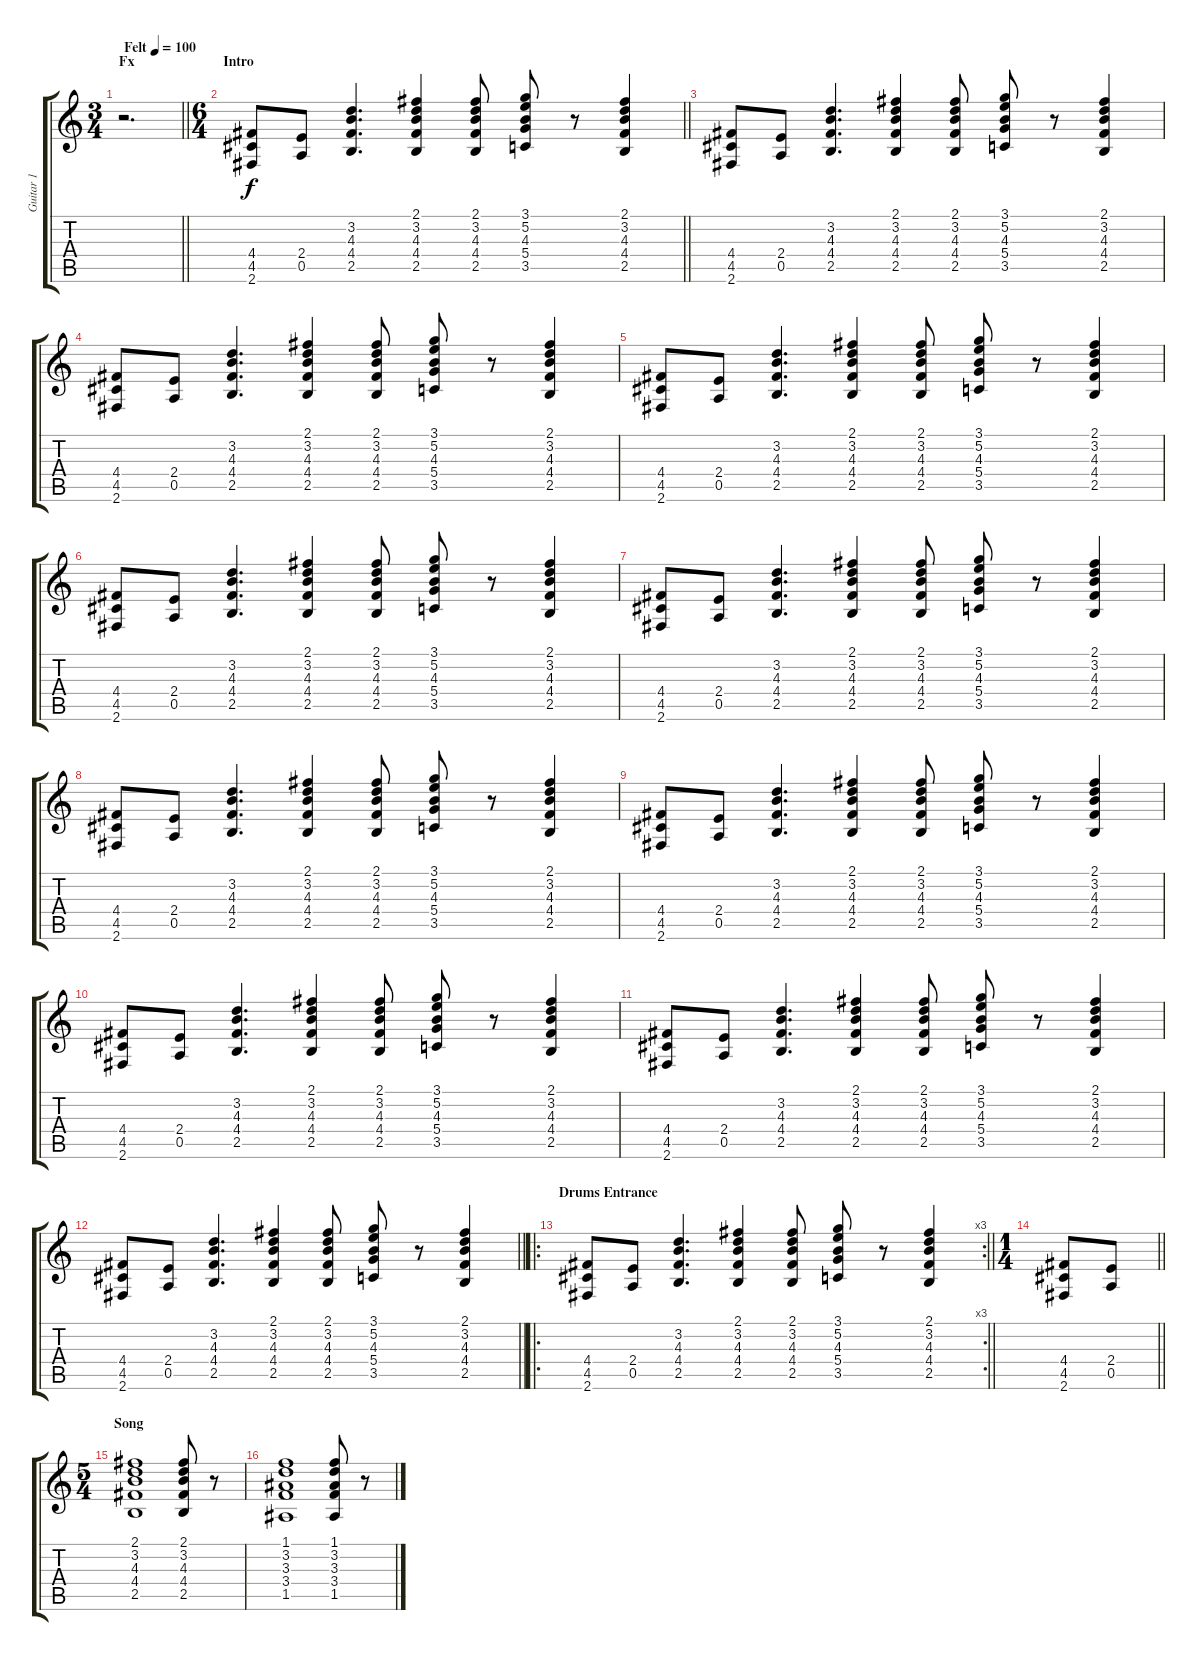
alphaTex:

\track ("Guitar 1" "Guitar 1") {instrument acousticguitarsteel}
\staff {score tabs}
\tuning (E4 B3 G3 D3 A2 E2) {hide}
\ts (3 4)
\section ("" "Fx")
\tempo (100 "Felt")
\clef g2
\barLineRight lightlight
\ks c
r.2{d dy f instrument acousticguitarsteel} |
\ts (6 4)
\section ("" "Intro")
\barLineRight lightlight
(4.4 4.5 2.6).8 (2.4 0.5).8 (3.2 4.3 4.4 2.5).4{d} (2.1 3.2 4.3 4.4 2.5).4 (2.1 3.2 4.3 4.4 2.5).8 (3.1 5.2 4.3 5.4 3.5).8 r.8 (2.1 3.2 4.3 4.4 2.5).4 |
\section ("" "")
(4.4 4.5 2.6).8 (2.4 0.5).8 (3.2 4.3 4.4 2.5).4{d} (2.1 3.2 4.3 4.4 2.5).4 (2.1 3.2 4.3 4.4 2.5).8 (3.1 5.2 4.3 5.4 3.5).8 r.8 (2.1 3.2 4.3 4.4 2.5).4 |
(4.4 4.5 2.6).8 (2.4 0.5).8 (3.2 4.3 4.4 2.5).4{d} (2.1 3.2 4.3 4.4 2.5).4 (2.1 3.2 4.3 4.4 2.5).8 (3.1 5.2 4.3 5.4 3.5).8 r.8 (2.1 3.2 4.3 4.4 2.5).4 |
(4.4 4.5 2.6).8 (2.4 0.5).8 (3.2 4.3 4.4 2.5).4{d} (2.1 3.2 4.3 4.4 2.5).4 (2.1 3.2 4.3 4.4 2.5).8 (3.1 5.2 4.3 5.4 3.5).8 r.8 (2.1 3.2 4.3 4.4 2.5).4 |
(4.4 4.5 2.6).8 (2.4 0.5).8 (3.2 4.3 4.4 2.5).4{d} (2.1 3.2 4.3 4.4 2.5).4 (2.1 3.2 4.3 4.4 2.5).8 (3.1 5.2 4.3 5.4 3.5).8 r.8 (2.1 3.2 4.3 4.4 2.5).4 |
(4.4 4.5 2.6).8 (2.4 0.5).8 (3.2 4.3 4.4 2.5).4{d} (2.1 3.2 4.3 4.4 2.5).4 (2.1 3.2 4.3 4.4 2.5).8 (3.1 5.2 4.3 5.4 3.5).8 r.8 (2.1 3.2 4.3 4.4 2.5).4 |
(4.4 4.5 2.6).8 (2.4 0.5).8 (3.2 4.3 4.4 2.5).4{d} (2.1 3.2 4.3 4.4 2.5).4 (2.1 3.2 4.3 4.4 2.5).8 (3.1 5.2 4.3 5.4 3.5).8 r.8 (2.1 3.2 4.3 4.4 2.5).4 |
(4.4 4.5 2.6).8 (2.4 0.5).8 (3.2 4.3 4.4 2.5).4{d} (2.1 3.2 4.3 4.4 2.5).4 (2.1 3.2 4.3 4.4 2.5).8 (3.1 5.2 4.3 5.4 3.5).8 r.8 (2.1 3.2 4.3 4.4 2.5).4 |
(4.4 4.5 2.6).8 (2.4 0.5).8 (3.2 4.3 4.4 2.5).4{d} (2.1 3.2 4.3 4.4 2.5).4 (2.1 3.2 4.3 4.4 2.5).8 (3.1 5.2 4.3 5.4 3.5).8 r.8 (2.1 3.2 4.3 4.4 2.5).4 |
(4.4 4.5 2.6).8 (2.4 0.5).8 (3.2 4.3 4.4 2.5).4{d} (2.1 3.2 4.3 4.4 2.5).4 (2.1 3.2 4.3 4.4 2.5).8 (3.1 5.2 4.3 5.4 3.5).8 r.8 (2.1 3.2 4.3 4.4 2.5).4 |
\barLineRight lightlight
(4.4 4.5 2.6).8 (2.4 0.5).8 (3.2 4.3 4.4 2.5).4{d} (2.1 3.2 4.3 4.4 2.5).4 (2.1 3.2 4.3 4.4 2.5).8 (3.1 5.2 4.3 5.4 3.5).8 r.8 (2.1 3.2 4.3 4.4 2.5).4 |
\ro
\rc 3
\section ("" "Drums Entrance")
\barLineRight lightlight
(4.4 4.5 2.6).8 (2.4 0.5).8 (3.2 4.3 4.4 2.5).4{d} (2.1 3.2 4.3 4.4 2.5).4 (2.1 3.2 4.3 4.4 2.5).8 (3.1 5.2 4.3 5.4 3.5).8 r.8 (2.1 3.2 4.3 4.4 2.5).4 |
\ts (1 4)
\barLineRight lightlight
(4.4 4.5 2.6).8 (2.4 0.5).8 |
\ts (5 4)
\section ("" "Song")
(2.1 3.2 4.3 4.4 2.5).1 (2.1 3.2 4.3 4.4 2.5).8 r.8 |
(1.1 3.2 3.3 3.4 1.5).1 (1.1 3.2 3.3 3.4 1.5).8 r.8
